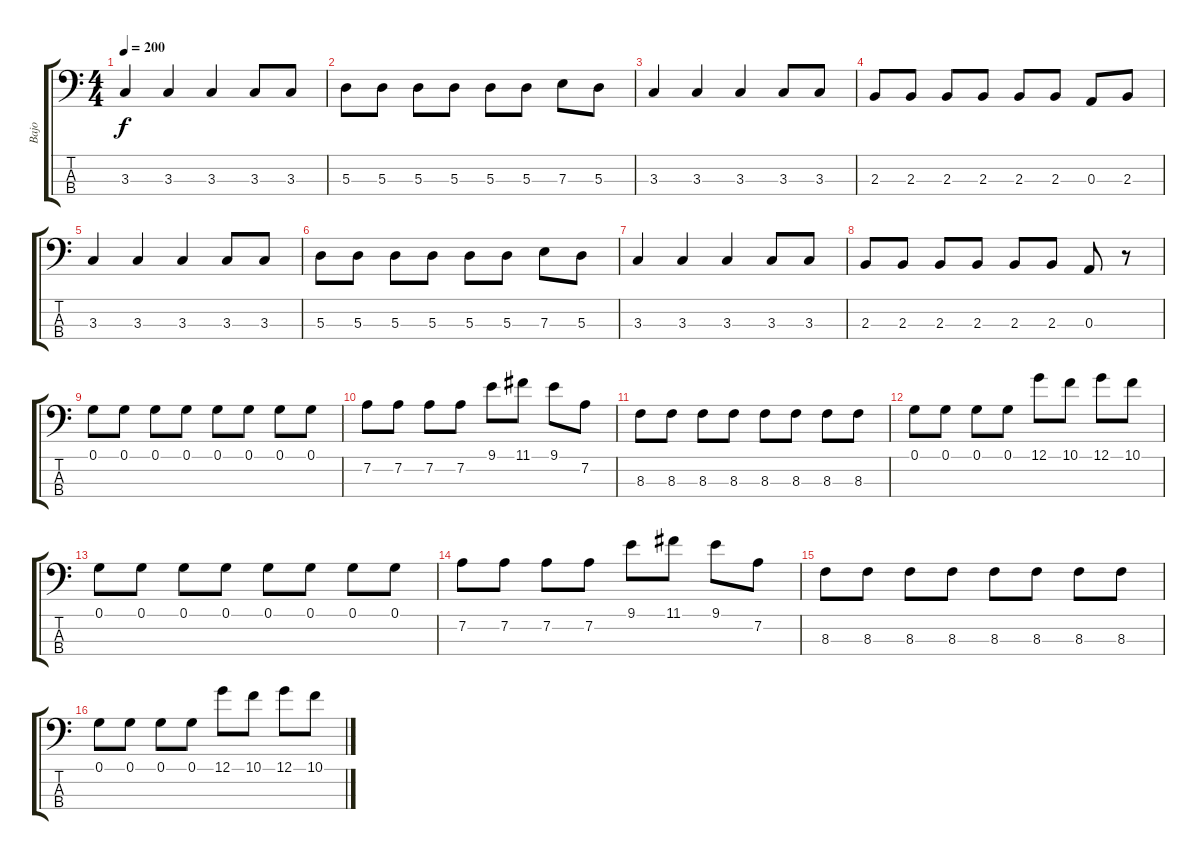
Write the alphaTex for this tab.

\track ("Bajo" "Bajo") {instrument electricbassfinger}
\staff {score tabs}
\tuning (G2 D2 A1 E1) {hide}
\ts (4 4)
\tempo 200
\clef f4
\ks c
3.3.4{dy f instrument electricbassfinger} 3.3.4 3.3.4 3.3.8 3.3.8 |
5.3.8 5.3.8 5.3.8 5.3.8 5.3.8 5.3.8 7.3.8 5.3.8 |
3.3.4 3.3.4 3.3.4 3.3.8 3.3.8 |
2.3.8 2.3.8 2.3.8 2.3.8 2.3.8 2.3.8 0.3.8 2.3.8 |
3.3.4 3.3.4 3.3.4 3.3.8 3.3.8 |
5.3.8 5.3.8 5.3.8 5.3.8 5.3.8 5.3.8 7.3.8 5.3.8 |
3.3.4 3.3.4 3.3.4 3.3.8 3.3.8 |
2.3.8 2.3.8 2.3.8 2.3.8 2.3.8 2.3.8 0.3.8 r.8 |
0.1.8 0.1.8 0.1.8 0.1.8 0.1.8 0.1.8 0.1.8 0.1.8 |
7.2.8 7.2.8 7.2.8 7.2.8 9.1.8 11.1.8 9.1.8 7.2.8 |
8.3.8 8.3.8 8.3.8 8.3.8 8.3.8 8.3.8 8.3.8 8.3.8 |
0.1.8 0.1.8 0.1.8 0.1.8 12.1.8 10.1.8 12.1.8 10.1.8 |
0.1.8 0.1.8 0.1.8 0.1.8 0.1.8 0.1.8 0.1.8 0.1.8 |
7.2.8 7.2.8 7.2.8 7.2.8 9.1.8 11.1.8 9.1.8 7.2.8 |
8.3.8 8.3.8 8.3.8 8.3.8 8.3.8 8.3.8 8.3.8 8.3.8 |
0.1.8 0.1.8 0.1.8 0.1.8 12.1.8 10.1.8 12.1.8 10.1.8
